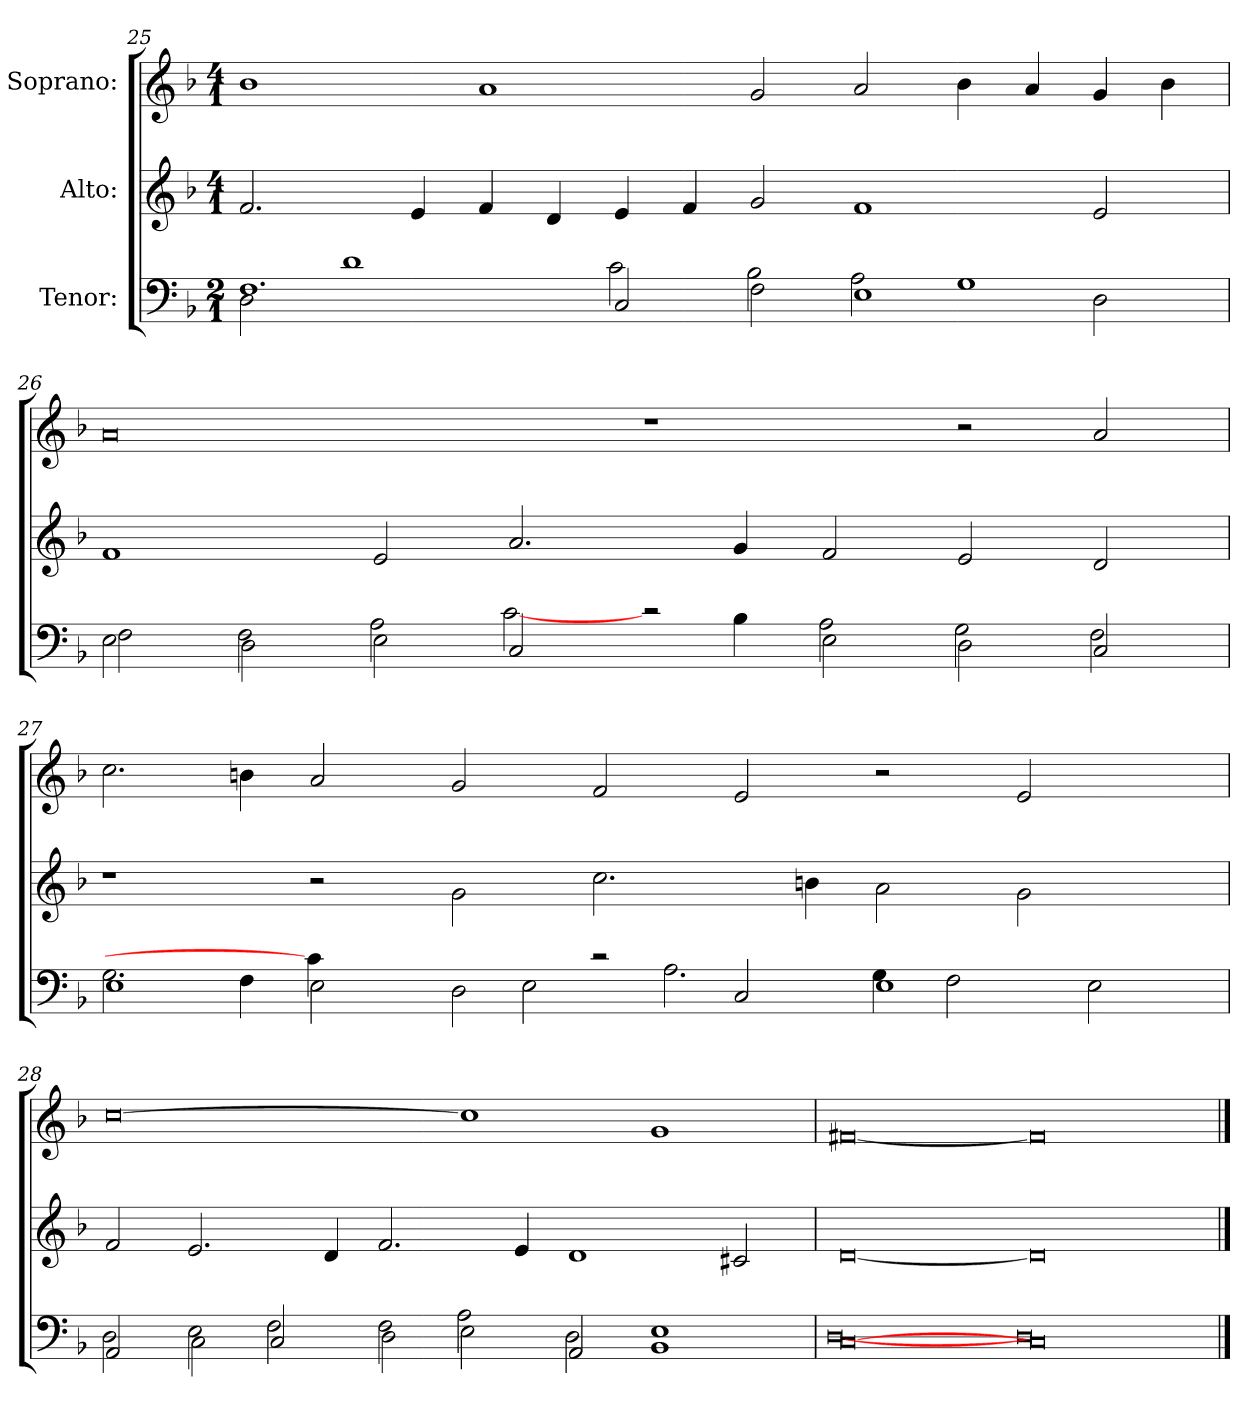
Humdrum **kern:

**kern	**kern	**kern
*part3	*part2	*part1
*staff3	*staff2	*staff1
*I"Tenor:	*I"Alto:	*I"Soprano:
*clefF4	*clefG2	*clefG2
*k[b-]	*k[b-]	*k[b-]
*F:	*F:	*F:
*M2/1	*M4/1	*M4/1
=25	=25	=25
*^	*	*
1.F	2D\	2.f/	1b-
.	1d	.	.
.	.	4e/	.
.	.	4f/	1a
.	.	4d/	.
2C/	2c\	4e/	.
.	.	4f/	.
2F\	2B-\	2g/	2g/
1E	2A\	1f	2a/
.	1G	.	4b-\
.	.	.	4a/
2D\	.	2e/	4g/
.	.	.	4b-\
!!LO:PB:g=z
=26	=26	=26	=26
2E\	2F\	1f	0a
2F\	2D\	.	.
2E\	2A\	2e/	.
2C/	[2c\	2.a/	.
2rc	4ryy	.	1r
.	4B-\	4g/	.
2E\	2A\	2f/	.
2D\	2G\	2e/	2r
2C/	2F\	2d/	2a/
!!LO:LB:g=z
=27	=27	=27	=27
2.G\	1E	1r	2.cc\
4F\	.	.	4bn\
2E\	4c\]	2r	2a/
.	2ryy	.	.
2D\	.	2g\	2g/
.	2E\	.	.
2rc	.	2.cc\	2f/
.	2.A\	.	.
2C/	.	.	2e/
.	.	4bn\	.
1E	4G\	2a\	2r
.	2F\	.	.
.	.	2g\	2e/
.	2E\	.	.
4ryy	.	4ryy	4ryy
=28	=28	=28	=28
2AA/	2D\	2f/	[>0cc
2E\	2C\	2.e/	.
2C/	2F\	.	.
.	.	4d/	.
2F\	2D\	2.f/	.
2E\	2A\	.	1cc]
.	.	4e/	.
2AA/	2D\	1d	.
1BB-	1E	.	1g
.	.	2c#X/	.
=29	=29	=29	=29
[<0C	[>0D	[<0d	[<0f#X
0C	0D	0d]	0f#]
*v	*v	*	*
==	==	==
*-	*-	*-
